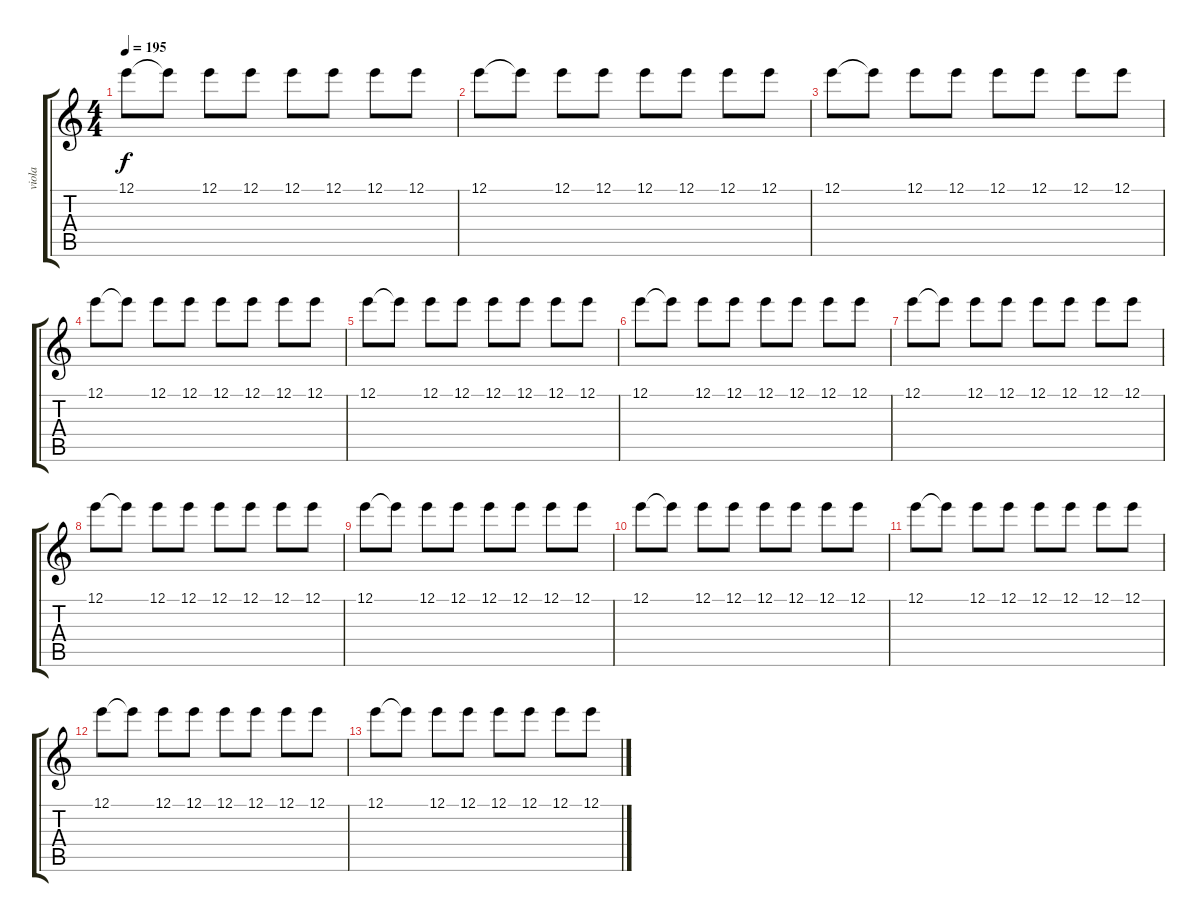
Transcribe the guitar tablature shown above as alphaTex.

\track ("viola" "viola") {instrument acousticguitarsteel}
\staff {score tabs}
\tuning (E4 B3 G3 D3 A2 E2) {hide}
\ts (4 4)
\tempo 195
\clef g2
\ks c
12.1.8{dy f} 12.1{t}.8 12.1.8 12.1.8 12.1.8 12.1.8 12.1.8 12.1.8 |
12.1.8 12.1{t}.8 12.1.8 12.1.8 12.1.8 12.1.8 12.1.8 12.1.8 |
12.1.8 12.1{t}.8 12.1.8 12.1.8 12.1.8 12.1.8 12.1.8 12.1.8 |
12.1.8 12.1{t}.8 12.1.8 12.1.8 12.1.8 12.1.8 12.1.8 12.1.8 |
12.1.8 12.1{t}.8 12.1.8 12.1.8 12.1.8 12.1.8 12.1.8 12.1.8 |
12.1.8{volume 6 instrument overdrivenguitar} 12.1{t}.8 12.1.8 12.1.8 12.1.8 12.1.8 12.1.8 12.1.8 |
12.1.8 12.1{t}.8 12.1.8 12.1.8 12.1.8 12.1.8 12.1.8 12.1.8 |
12.1.8 12.1{t}.8 12.1.8 12.1.8 12.1.8 12.1.8 12.1.8 12.1.8 |
12.1.8 12.1{t}.8 12.1.8 12.1.8 12.1.8 12.1.8 12.1.8 12.1.8 |
12.1.8 12.1{t}.8 12.1.8 12.1.8 12.1.8 12.1.8 12.1.8 12.1.8 |
12.1.8 12.1{t}.8 12.1.8 12.1.8 12.1.8 12.1.8 12.1.8 12.1.8 |
12.1.8 12.1{t}.8 12.1.8 12.1.8 12.1.8 12.1.8 12.1.8 12.1.8 |
12.1.8 12.1{t}.8 12.1.8 12.1.8 12.1.8 12.1.8 12.1.8 12.1.8
